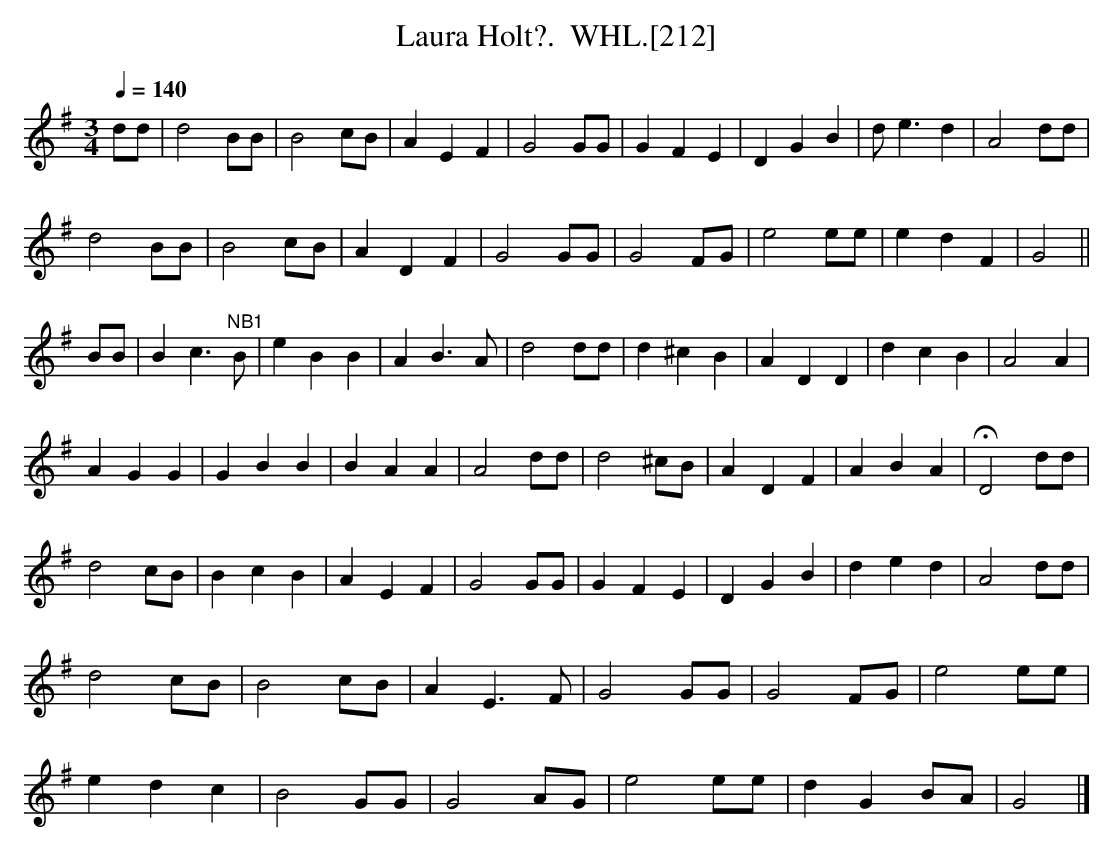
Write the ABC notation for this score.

X:1
T:Laura Holt?.  WHL.[212]
M:3/4
L:1/4/
Q:1/4=140
K:G
d/d/|d2B/B/|B2c/B/|AEF|G2G/G/|GFE|DGB|d<ed|A2d/d/|
d2B/B/|B2c/B/|ADF|G2G/G/|G2 F/G/|e2 e/e/|edF|G2||
B/B/|Bc>"^NB1"B|eBB|AB>A|d2d/d/|d^cB|ADD|dcB|A2A|
AGG|GBB|BAA|A2d/d/|d2^c/B/|ADF|ABA|!fermata!D2 d/d/|
d2c/B/|BcB|AEF|G2G/G/|GFE|DGB|ded|A2d/d/|
d2c/B/|B2 c/B/|AE>F|G2G/G/|G2F/G/|e2e/e/|
edc|B2G/G/|G2A/G/|e2 e/e/|dG B/A/|G2|]
